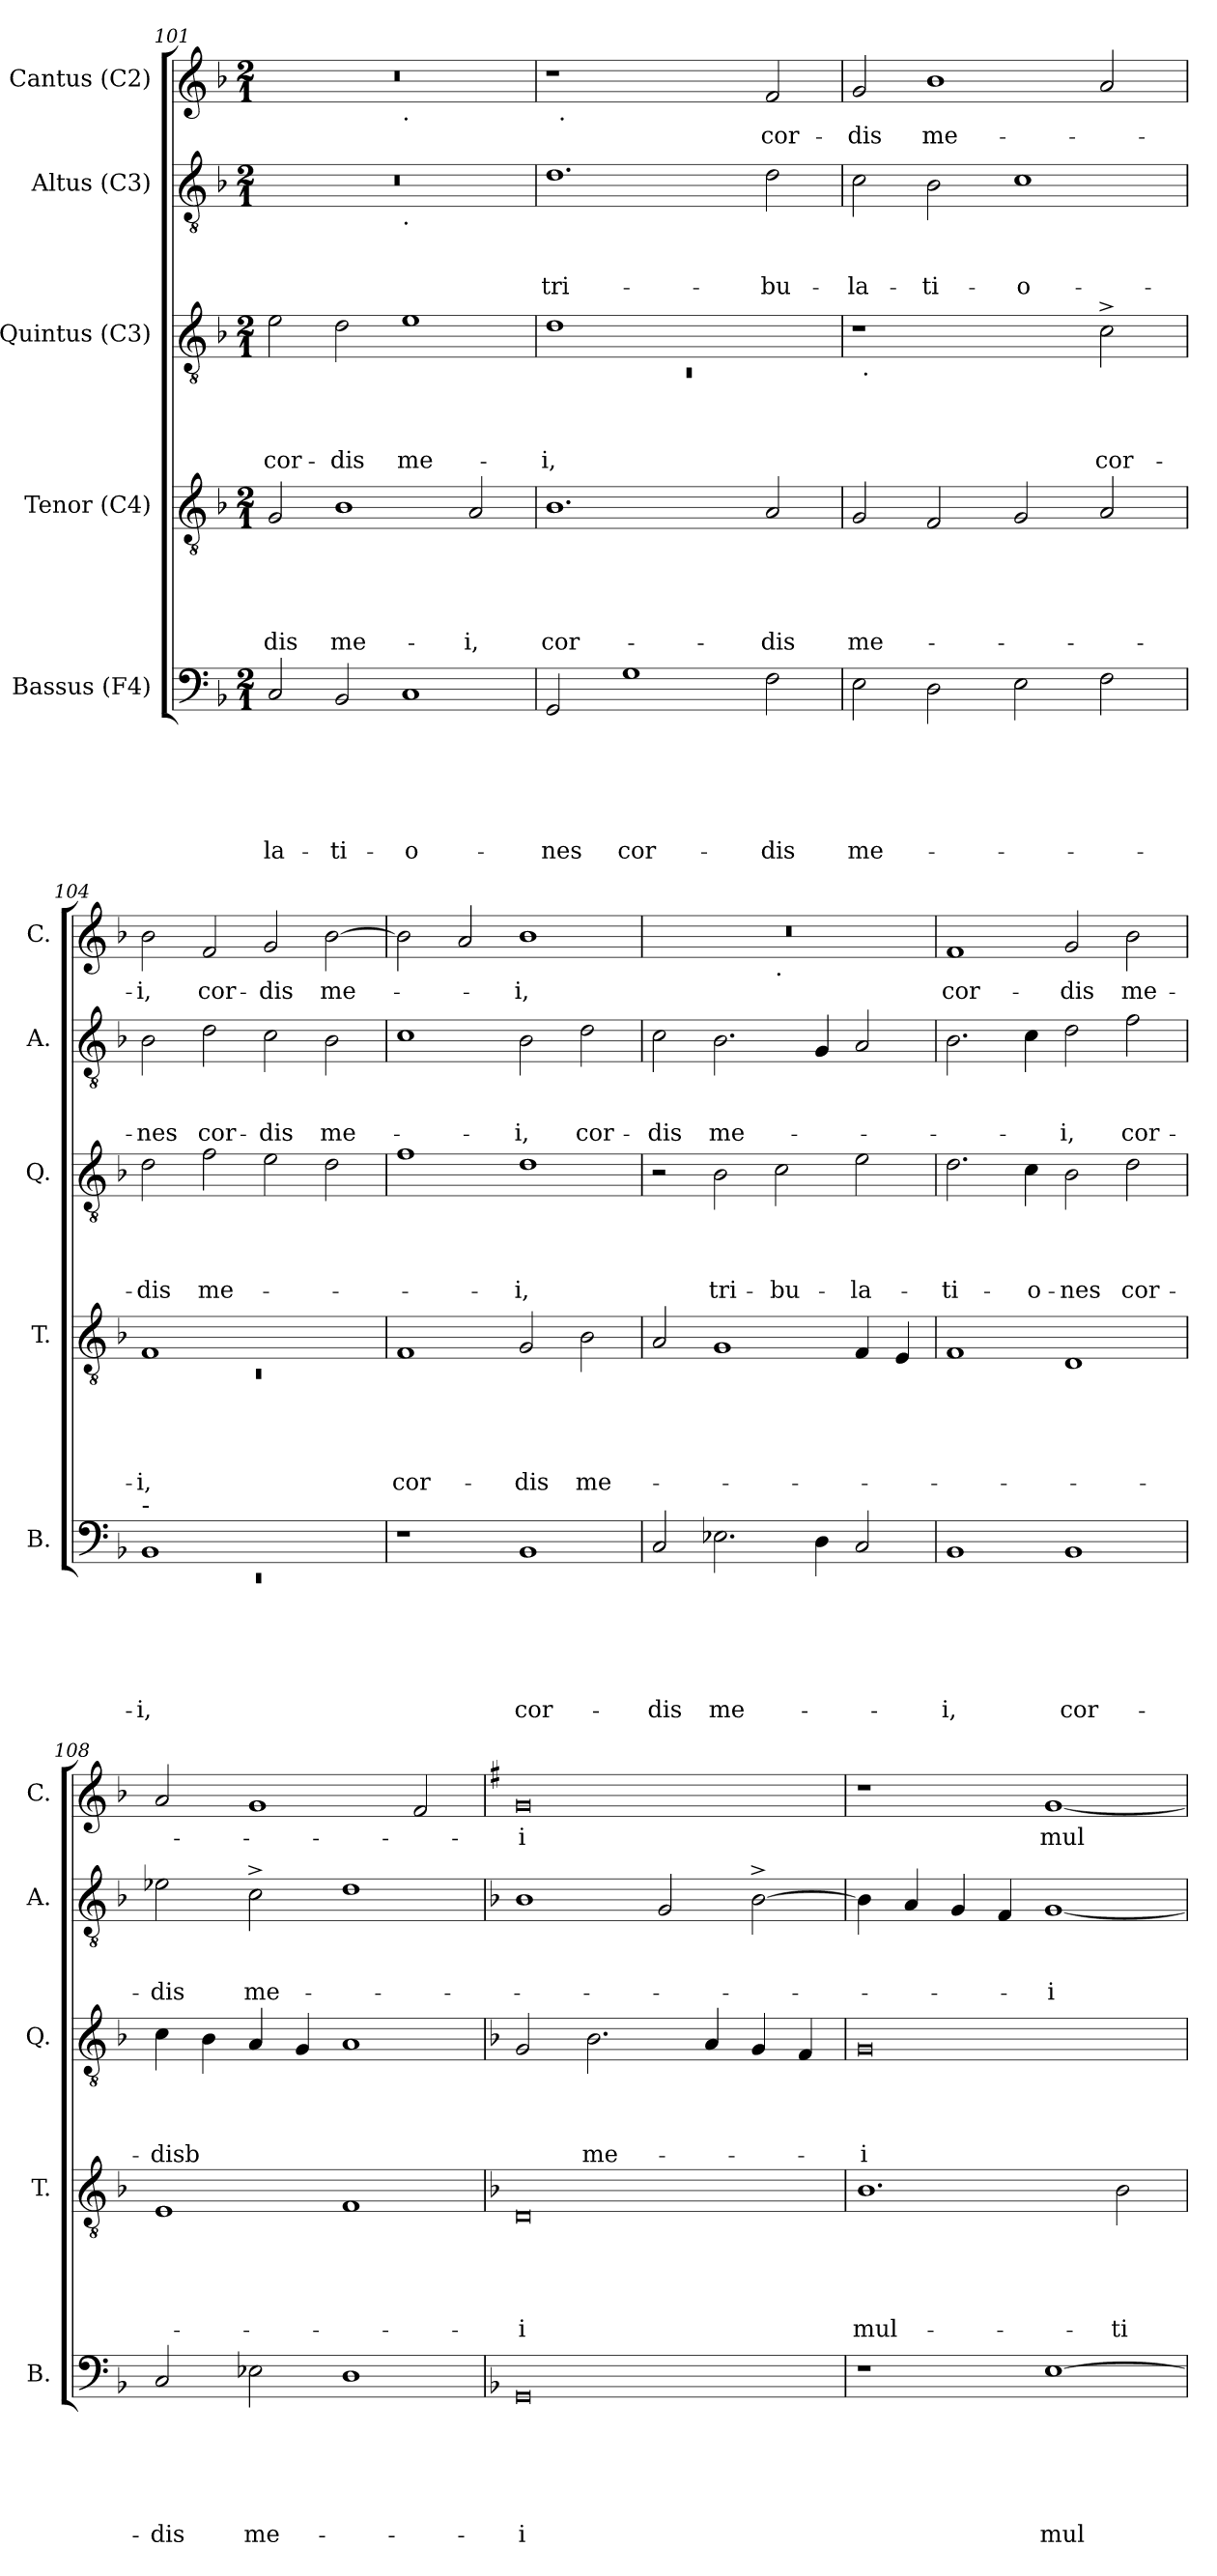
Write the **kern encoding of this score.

**kern	**text	**text	**text	**text	**text	**text	**kern	**text	**text	**text	**text	**text	**kern	**text	**text	**text	**text	**kern	**text	**text	**text	**kern	**text
*part5	*part5	*part5	*part5	*part5	*part5	*part5	*part4	*part4	*part4	*part4	*part4	*part4	*part3	*part3	*part3	*part3	*part3	*part2	*part2	*part2	*part2	*part1	*part1
*staff5	*staff5	*staff5	*staff5	*staff5	*staff5	*staff5	*staff4	*staff4	*staff4	*staff4	*staff4	*staff4	*staff3	*staff3	*staff3	*staff3	*staff3	*staff2	*staff2	*staff2	*staff2	*staff1	*staff1
*I"Bassus (F4)	*	*	*	*	*	*	*I"Tenor (C4)	*	*	*	*	*	*I"Quintus (C3)	*	*	*	*	*I"Altus (C3)	*	*	*	*I"Cantus (C2)	*
*I'B.	*	*	*	*	*	*	*I'T.	*	*	*	*	*	*I'Q.	*	*	*	*	*I'A.	*	*	*	*I'C.	*
*clefF4	*	*	*	*	*	*	*clefGv2	*	*	*	*	*	*clefGv2	*	*	*	*	*clefGv2	*	*	*	*clefG2	*
*k[b-]	*	*	*	*	*	*	*k[b-]	*	*	*	*	*	*k[b-]	*	*	*	*	*k[b-]	*	*	*	*k[b-]	*
*F:	*	*	*	*	*	*	*F:	*	*	*	*	*	*F:	*	*	*	*	*F:	*	*	*	*F:	*
*M2/1	*	*	*	*	*	*	*M2/1	*	*	*	*	*	*M2/1	*	*	*	*	*M2/1	*	*	*	*M2/1	*
=101	=101	=101	=101	=101	=101	=101	=101	=101	=101	=101	=101	=101	=101	=101	=101	=101	=101	=101	=101	=101	=101	=101	=101
!	!	!	!	!	!	!LO:LY:b	!	!	!	!	!	!LO:LY:b	!	!	!	!	!LO:LY:b	!	!	!	!	!	!
*	*	*	*	*	*	*	*	*	*	*	*	*	*	*	*	*	*	*^	*	*	*	*^	*
2C/	.	.	.	.	.	-la-	2G/	.	.	.	.	-dis	2e\	.	.	.	cor-	0r	1ryy	.	.	.	0r	1ryy	.
!	!	!	!	!	!	!LO:LY:b	!	!	!	!	!	!LO:LY:b	!	!	!	!	!LO:LY:b	!	!	!	!	!	!	!	!
2BB-/	.	.	.	.	.	-ti-	1B-	.	.	.	.	me-	2d\	.	.	.	-dis	.	.	.	.	.	.	.	.
!	!	!	!	!	!	!	!	!	!	!	!	!	!	!	!	!	!	!	!	!	!	!	!	!LO:TX:b:t=.	!
!	!	!	!	!	!	!	!	!	!	!	!	!	!	!	!	!	!	!	!LO:TX:b:t=.	!	!	!	!	!	!
!	!	!	!	!	!	!LO:LY:b:rj	!	!	!	!	!	!	!	!	!	!	!LO:LY:b	!	!	!	!	!	!	!	!
1C	.	.	.	.	.	-o-	.	.	.	.	.	.	1e	.	.	.	me-	.	1ryy	.	.	.	.	1ryy	.
!	!	!	!	!	!	!	!	!	!	!	!	!LO:LY:b	!	!	!	!	!	!	!	!	!	!	!	!	!
.	.	.	.	.	.	.	2A/	.	.	.	.	-i,	.	.	.	.	.	.	.	.	.	.	.	.	.
=102	=102	=102	=102	=102	=102	=102	=102	=102	=102	=102	=102	=102	=102	=102	=102	=102	=102	=102	=102	=102	=102	=102	=102	=102	=102
*	*	*	*	*	*	*	*	*	*	*	*	*	*^	*	*	*	*	*	*	*	*	*	*	*	*
!	!	!	!	!	!	!LO:LY:b	!	!	!	!	!	!LO:LY:b	!	!LO:N:vis=1	!	!	!	!LO:LY:b	!	!	!	!	!LO:LY:b	!	!	!
*	*	*	*	*	*	*	*	*	*	*	*	*	*	*	*	*	*	*	*v	*v	*	*	*	*	*	*
2GG/	.	.	.	.	.	-nes	1.B-	.	.	.	.	cor-	1d	0rC	.	.	.	-i,	1.d	.	.	tri-	1r	32ryy	.
!	!	!	!	!	!	!	!	!	!	!	!	!	!	!	!	!	!	!	!	!	!	!	!	!LO:TX:b:t=.	!
.	.	.	.	.	.	.	.	.	.	.	.	.	.	.	.	.	.	.	.	.	.	.	.	1ryy	.
!	!	!	!	!	!	!LO:LY:b	!	!	!	!	!	!	!	!	!	!	!	!	!	!	!	!	!	!	!
1G	.	.	.	.	.	cor-	.	.	.	.	.	.	.	.	.	.	.	.	.	.	.	.	.	.	.
.	.	.	.	.	.	.	.	.	.	.	.	.	1ryy	.	.	.	.	.	.	.	.	.	2ryy	.	.
.	.	.	.	.	.	.	.	.	.	.	.	.	.	.	.	.	.	.	.	.	.	.	.	2ryy	.
!	!	!	!	!	!	!LO:LY:b	!	!	!	!	!	!LO:LY:b	!	!	!	!	!	!	!	!	!	!LO:LY:b	!	!	!LO:LY:b
2F\	.	.	.	.	.	-dis	2A/	.	.	.	.	-dis	.	.	.	.	.	.	2d\	.	.	-bu-	2f/	.	cor-
.	.	.	.	.	.	.	.	.	.	.	.	.	.	.	.	.	.	.	.	.	.	.	.	4...ryy	.
=103	=103	=103	=103	=103	=103	=103	=103	=103	=103	=103	=103	=103	=103	=103	=103	=103	=103	=103	=103	=103	=103	=103	=103	=103	=103
!	!	!	!	!	!	!LO:LY:b	!	!	!	!	!	!LO:LY:b	!	!	!	!	!	!	!	!	!	!LO:LY:b	!	!	!LO:LY:b
*	*	*	*	*	*	*	*	*	*	*	*	*	*	*	*	*	*	*	*	*	*	*	*v	*v	*
2E\	.	.	.	.	.	me-	2G/	.	.	.	.	me-	1r	48ryy	.	.	.	.	2c\	.	.	-la-	2g/	-dis
!	!	!	!	!	!	!	!	!	!	!	!	!	!	!LO:TX:b:t=.	!	!	!	!	!	!	!	!	!	!
.	.	.	.	.	.	.	.	.	.	.	.	.	.	3%2ryy	.	.	.	.	.	.	.	.	.	.
!	!	!	!	!	!	!	!	!	!	!	!	!	!	!	!	!	!	!	!	!	!	!LO:LY:b	!	!LO:LY:b
2D\	.	.	.	.	.	.	2F/	.	.	.	.	.	.	.	.	.	.	.	2B-\	.	.	-ti-	1b-	me-
.	.	.	.	.	.	.	.	.	.	.	.	.	.	3%2ryy	.	.	.	.	.	.	.	.	.	.
!	!	!	!	!	!	!	!	!	!	!	!	!	!	!	!	!	!	!	!	!	!	!LO:LY:b:rj	!	!
2E\	.	.	.	.	.	.	2G/	.	.	.	.	.	2ryy	.	.	.	.	.	1c	.	.	-o-	.	.
.	.	.	.	.	.	.	.	.	.	.	.	.	.	3ryy	.	.	.	.	.	.	.	.	.	.
!	!	!	!	!	!	!	!	!	!	!	!	!	!	!	!	!	!	!LO:LY:b	!	!	!	!	!	!
2F\	.	.	.	.	.	.	2A/	.	.	.	.	.	2c^>\	.	.	.	.	cor-	.	.	.	.	2a/	.
.	.	.	.	.	.	.	.	.	.	.	.	.	.	6...ryy	.	.	.	.	.	.	.	.	.	.
!!LO:LB:g=z
=104	=104	=104	=104	=104	=104	=104	=104	=104	=104	=104	=104	=104	=104	=104	=104	=104	=104	=104	=104	=104	=104	=104	=104	=104
*^	*	*	*	*	*	*	*^	*	*	*	*	*	*	*	*	*	*	*	*	*	*	*	*	*
!LO:TX:a:t=-	!	!	!	!	!	!	!	!	!	!	!	!	!	!	!	!	!	!	!	!	!	!	!	!	!	!
!	!LO:N:vis=1	!	!	!	!	!	!LO:LY:b	!	!LO:N:vis=1	!	!	!	!	!LO:LY:b	!	!	!	!	!	!LO:LY:b	!	!	!	!LO:LY:b	!	!LO:LY:b
*	*	*	*	*	*	*	*	*	*	*	*	*	*	*	*v	*v	*	*	*	*	*	*	*	*	*	*
1BB-	0rEE	.	.	.	.	.	-i,	1F	0rC	.	.	.	.	-i,	2d\	.	.	.	-dis	2B-\	.	.	-nes	2b-\	-i,
!	!	!	!	!	!	!	!	!	!	!	!	!	!	!	!	!	!	!	!LO:LY:b	!	!	!	!LO:LY:b	!	!LO:LY:b
.	.	.	.	.	.	.	.	.	.	.	.	.	.	.	2f\	.	.	.	me-	2d\	.	.	cor-	2f/	cor-
!	!	!	!	!	!	!	!	!	!	!	!	!	!	!	!	!	!	!	!	!	!	!	!LO:LY:b	!	!LO:LY:b
1ryy	.	.	.	.	.	.	.	1ryy	.	.	.	.	.	.	2e\	.	.	.	.	2c\	.	.	-dis	2g/	-dis
!	!	!	!	!	!	!	!	!	!	!	!	!	!	!	!	!	!	!	!	!	!	!	!LO:LY:b	!	!LO:LY:b
.	.	.	.	.	.	.	.	.	.	.	.	.	.	.	2d\	.	.	.	.	2B-\	.	.	me-	[>2b-\	me-
*v	*v	*	*	*	*	*	*	*	*	*	*	*	*	*	*	*	*	*	*	*	*	*	*	*	*
*	*	*	*	*	*	*	*v	*v	*	*	*	*	*	*	*	*	*	*	*	*	*	*	*	*
=105	=105	=105	=105	=105	=105	=105	=105	=105	=105	=105	=105	=105	=105	=105	=105	=105	=105	=105	=105	=105	=105	=105	=105
!	!	!	!	!	!	!	!	!	!	!	!	!LO:LY:b	!	!	!	!	!	!	!	!	!	!	!
1r	.	.	.	.	.	.	1F	.	.	.	.	cor-	1f	.	.	.	.	1c	.	.	.	2b-\]	.
.	.	.	.	.	.	.	.	.	.	.	.	.	.	.	.	.	.	.	.	.	.	2a/	.
!	!	!	!	!	!	!LO:LY:b	!	!	!	!	!	!LO:LY:b	!	!	!	!	!LO:LY:b	!	!	!	!LO:LY:b	!	!LO:LY:b
1BB-	.	.	.	.	.	cor-	2G/	.	.	.	.	-dis	1d	.	.	.	-i,	2B-\	.	.	-i,	1b-	-i,
!	!	!	!	!	!	!	!	!	!	!	!	!LO:LY:b	!	!	!	!	!	!	!	!	!LO:LY:b	!	!
.	.	.	.	.	.	.	2B-\	.	.	.	.	me-	.	.	.	.	.	2d\	.	.	cor-	.	.
=106	=106	=106	=106	=106	=106	=106	=106	=106	=106	=106	=106	=106	=106	=106	=106	=106	=106	=106	=106	=106	=106	=106	=106
!	!	!	!	!	!	!LO:LY:b	!	!	!	!	!	!	!	!	!	!	!	!	!	!	!LO:LY:b	!	!
*	*	*	*	*	*	*	*	*	*	*	*	*	*	*	*	*	*	*	*	*	*	*^	*
2C/	.	.	.	.	.	-dis	2A/	.	.	.	.	.	2r	.	.	.	.	2c\	.	.	-dis	0r	1ryy	.
!	!	!	!	!	!	!LO:LY:b	!	!	!	!	!	!	!	!	!	!	!LO:LY:b	!	!	!	!LO:LY:b	!	!	!
2.E-\	.	.	.	.	.	me-	1G	.	.	.	.	.	2B-\	.	.	.	tri-	2.B-\	.	.	me-	.	.	.
!	!	!	!	!	!	!	!	!	!	!	!	!	!	!	!	!	!	!	!	!	!	!	!LO:TX:b:t=.	!
!	!	!	!	!	!	!	!	!	!	!	!	!	!	!	!	!	!LO:LY:b	!	!	!	!	!	!	!
.	.	.	.	.	.	.	.	.	.	.	.	.	2c\	.	.	.	-bu-	.	.	.	.	.	1ryy	.
4D\	.	.	.	.	.	.	.	.	.	.	.	.	.	.	.	.	.	4G/	.	.	.	.	.	.
!	!	!	!	!	!	!	!	!	!	!	!	!	!	!	!	!	!LO:LY:b	!	!	!	!	!	!	!
2C/	.	.	.	.	.	.	4F/	.	.	.	.	.	2e\	.	.	.	-la-	2A/	.	.	.	.	.	.
.	.	.	.	.	.	.	4E/	.	.	.	.	.	.	.	.	.	.	.	.	.	.	.	.	.
=107	=107	=107	=107	=107	=107	=107	=107	=107	=107	=107	=107	=107	=107	=107	=107	=107	=107	=107	=107	=107	=107	=107	=107	=107
!	!	!	!	!	!	!LO:LY:b	!	!	!	!	!	!	!	!	!	!	!LO:LY:b	!	!	!	!	!	!	!LO:LY:b
*	*	*	*	*	*	*	*	*	*	*	*	*	*	*	*	*	*	*	*	*	*	*v	*v	*
1BB-	.	.	.	.	.	-i,	1F	.	.	.	.	.	2.d\	.	.	.	-ti-	2.B-\	.	.	.	1f	cor-
!	!	!	!	!	!	!	!	!	!	!	!	!	!	!	!	!	!LO:LY:b	!	!	!	!	!	!
.	.	.	.	.	.	.	.	.	.	.	.	.	4c\	.	.	.	-o-	4c\	.	.	.	.	.
!	!	!	!	!	!	!LO:LY:b	!	!	!	!	!	!	!	!	!	!	!LO:LY:b	!	!	!	!LO:LY:b	!	!LO:LY:b
1BB-	.	.	.	.	.	cor-	1D	.	.	.	.	.	2B-\	.	.	.	-nes	2d\	.	.	-i,	2g/	-dis
!	!	!	!	!	!	!	!	!	!	!	!	!	!	!	!	!	!LO:LY:b	!	!	!	!LO:LY:b	!	!LO:LY:b
.	.	.	.	.	.	.	.	.	.	.	.	.	2d\	.	.	.	cor-	2f\	.	.	cor-	2b-\	me-
!!LO:PB:g=z
=108	=108	=108	=108	=108	=108	=108	=108	=108	=108	=108	=108	=108	=108	=108	=108	=108	=108	=108	=108	=108	=108	=108	=108
!	!	!	!	!	!	!LO:LY:b	!	!	!	!	!	!	!	!	!	!	!LO:LY:b	!	!	!	!LO:LY:b	!	!
2C/	.	.	.	.	.	-dis	1E	.	.	.	.	.	4c\	.	.	.	-disb	2e-\	.	.	-dis	2a/	.
.	.	.	.	.	.	.	.	.	.	.	.	.	4B-\	.	.	.	.	.	.	.	.	.	.
!	!	!	!	!	!	!LO:LY:b	!	!	!	!	!	!	!	!	!	!	!	!	!	!	!LO:LY:b	!	!
2E-\	.	.	.	.	.	me-	.	.	.	.	.	.	4A/	.	.	.	.	2c^>\	.	.	me-	1g	.
.	.	.	.	.	.	.	.	.	.	.	.	.	4G/	.	.	.	.	.	.	.	.	.	.
1D	.	.	.	.	.	.	1F	.	.	.	.	.	1A	.	.	.	.	1d	.	.	.	.	.
.	.	.	.	.	.	.	.	.	.	.	.	.	.	.	.	.	.	.	.	.	.	2f/	.
=109	=109	=109	=109	=109	=109	=109	=109	=109	=109	=109	=109	=109	=109	=109	=109	=109	=109	=109	=109	=109	=109	=109	=109
*	*	*	*	*	*	*	*	*	*	*	*	*	*	*	*	*	*	*	*	*	*	*k[f#]	*
*	*	*	*	*	*	*	*	*	*	*	*	*	*	*	*	*	*	*	*	*	*	*G:	*
!	!	!	!	!	!	!LO:LY:b:rj	!	!	!	!	!	!LO:LY:b:rj	!	!	!	!	!	!	!	!	!	!	!LO:LY:b:rj
0GG	.	.	.	.	.	-i	0D	.	.	.	.	-i	2G/	.	.	.	.	1B-	.	.	.	0g	-i
!	!	!	!	!	!	!	!	!	!	!	!	!	!	!	!	!	!LO:LY:b	!	!	!	!	!	!
.	.	.	.	.	.	.	.	.	.	.	.	.	2.B-\	.	.	.	me-	.	.	.	.	.	.
.	.	.	.	.	.	.	.	.	.	.	.	.	.	.	.	.	.	2G/	.	.	.	.	.
.	.	.	.	.	.	.	.	.	.	.	.	.	4A/	.	.	.	.	.	.	.	.	.	.
.	.	.	.	.	.	.	.	.	.	.	.	.	4G/	.	.	.	.	[>2B-^>\	.	.	.	.	.
.	.	.	.	.	.	.	.	.	.	.	.	.	4F/	.	.	.	.	.	.	.	.	.	.
=110	=110	=110	=110	=110	=110	=110	=110	=110	=110	=110	=110	=110	=110	=110	=110	=110	=110	=110	=110	=110	=110	=110	=110
!	!	!	!	!	!	!	!	!	!	!	!	!LO:LY:b	!	!	!	!	!LO:LY:b:rj	!	!	!	!	!	!
1r	.	.	.	.	.	.	1.B-	.	.	.	.	mul-	0G	.	.	.	-i	4B-\]	.	.	.	1r	.
.	.	.	.	.	.	.	.	.	.	.	.	.	.	.	.	.	.	4A/	.	.	.	.	.
.	.	.	.	.	.	.	.	.	.	.	.	.	.	.	.	.	.	4G/	.	.	.	.	.
.	.	.	.	.	.	.	.	.	.	.	.	.	.	.	.	.	.	4F/	.	.	.	.	.
!	!	!	!	!	!	!LO:LY:b	!	!	!	!	!	!	!	!	!	!	!	!	!	!	!LO:LY:b:rj	!	!LO:LY:b
[>1E	.	.	.	.	.	mul-	.	.	.	.	.	.	.	.	.	.	.	[<1G	.	.	-i	[<1g	mul-
!	!	!	!	!	!	!	!	!	!	!	!	!LO:LY:b	!	!	!	!	!	!	!	!	!	!	!
.	.	.	.	.	.	.	2B-\	.	.	.	.	-ti-	.	.	.	.	.	.	.	.	.	.	.
=	=	=	=	=	=	=	=	=	=	=	=	=	=	=	=	=	=	=	=	=	=	=	=
*-	*-	*-	*-	*-	*-	*-	*-	*-	*-	*-	*-	*-	*-	*-	*-	*-	*-	*-	*-	*-	*-	*-	*-
